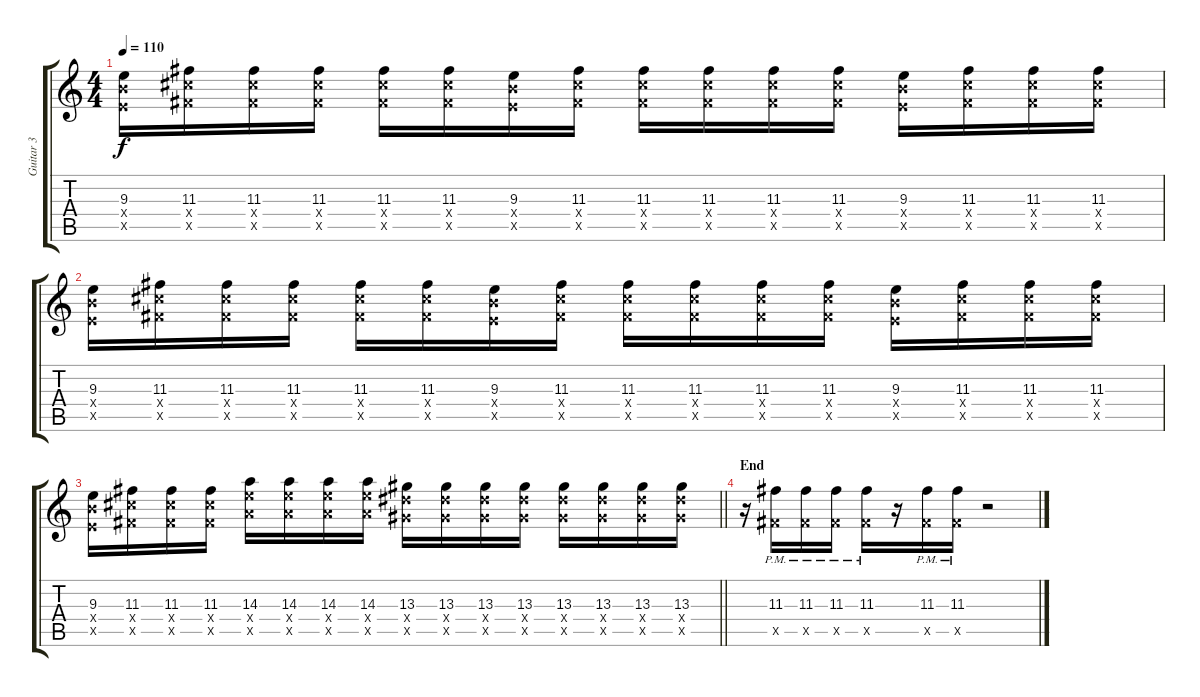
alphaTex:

\track ("Guitar 3" "Guitar 3") {instrument distortionguitar}
\staff {score tabs}
\tuning (E4 B3 G3 D3 A2 E2) {hide}
\ts (4 4)
\tempo 110
\clef g2
\ks c
(9.3 9.4{x} 7.5{x}).16{dy f} (11.3 11.4{x} 9.5{x}).16 (11.3 11.4{x} 9.5{x}).16 (11.3 11.4{x} 9.5{x}).16 (11.3 11.4{x} 9.5{x}).16 (11.3 11.4{x} 9.5{x}).16 (9.3 9.4{x} 7.5{x}).16 (11.3 11.4{x} 9.5{x}).16 (11.3 11.4{x} 9.5{x}).16 (11.3 11.4{x} 9.5{x}).16 (11.3 11.4{x} 9.5{x}).16 (11.3 11.4{x} 9.5{x}).16 (9.3 9.4{x} 7.5{x}).16 (11.3 11.4{x} 9.5{x}).16 (11.3 11.4{x} 9.5{x}).16 (11.3 11.4{x} 9.5{x}).16 |
(9.3 9.4{x} 7.5{x}).16 (11.3 11.4{x} 9.5{x}).16 (11.3 11.4{x} 9.5{x}).16 (11.3 11.4{x} 9.5{x}).16 (11.3 11.4{x} 9.5{x}).16 (11.3 11.4{x} 9.5{x}).16 (9.3 9.4{x} 7.5{x}).16 (11.3 11.4{x} 9.5{x}).16 (11.3 11.4{x} 9.5{x}).16 (11.3 11.4{x} 9.5{x}).16 (11.3 11.4{x} 9.5{x}).16 (11.3 11.4{x} 9.5{x}).16 (9.3 9.4{x} 7.5{x}).16 (11.3 11.4{x} 9.5{x}).16 (11.3 11.4{x} 9.5{x}).16 (11.3 11.4{x} 9.5{x}).16 |
\barLineRight lightlight
(9.3 9.4{x} 7.5{x}).16 (11.3 11.4{x} 9.5{x}).16 (11.3 11.4{x} 9.5{x}).16 (11.3 11.4{x} 9.5{x}).16 (14.3 14.4{x} 12.5{x}).16 (14.3 14.4{x} 12.5{x}).16 (14.3 14.4{x} 12.5{x}).16 (14.3 14.4{x} 12.5{x}).16 (13.3 13.4{x} 11.5{x}).16 (13.3 13.4{x} 11.5{x}).16 (13.3 13.4{x} 11.5{x}).16 (13.3 13.4{x} 11.5{x}).16 (13.3 13.4{x} 11.5{x}).16 (13.3 13.4{x} 11.5{x}).16 (13.3 13.4{x} 11.5{x}).16 (13.3 13.4{x} 11.5{x}).16 |
\section ("" "End")
r.16 (11.3{pm} 9.5{pm x}).16 (11.3{pm} 9.5{pm x}).16 (11.3{pm} 9.5{pm x}).16 (11.3{pm} 9.5{pm x}).16 r.16 (11.3{pm} 9.5{pm x}).16 (11.3{pm} 9.5{pm x}).16 r.2
